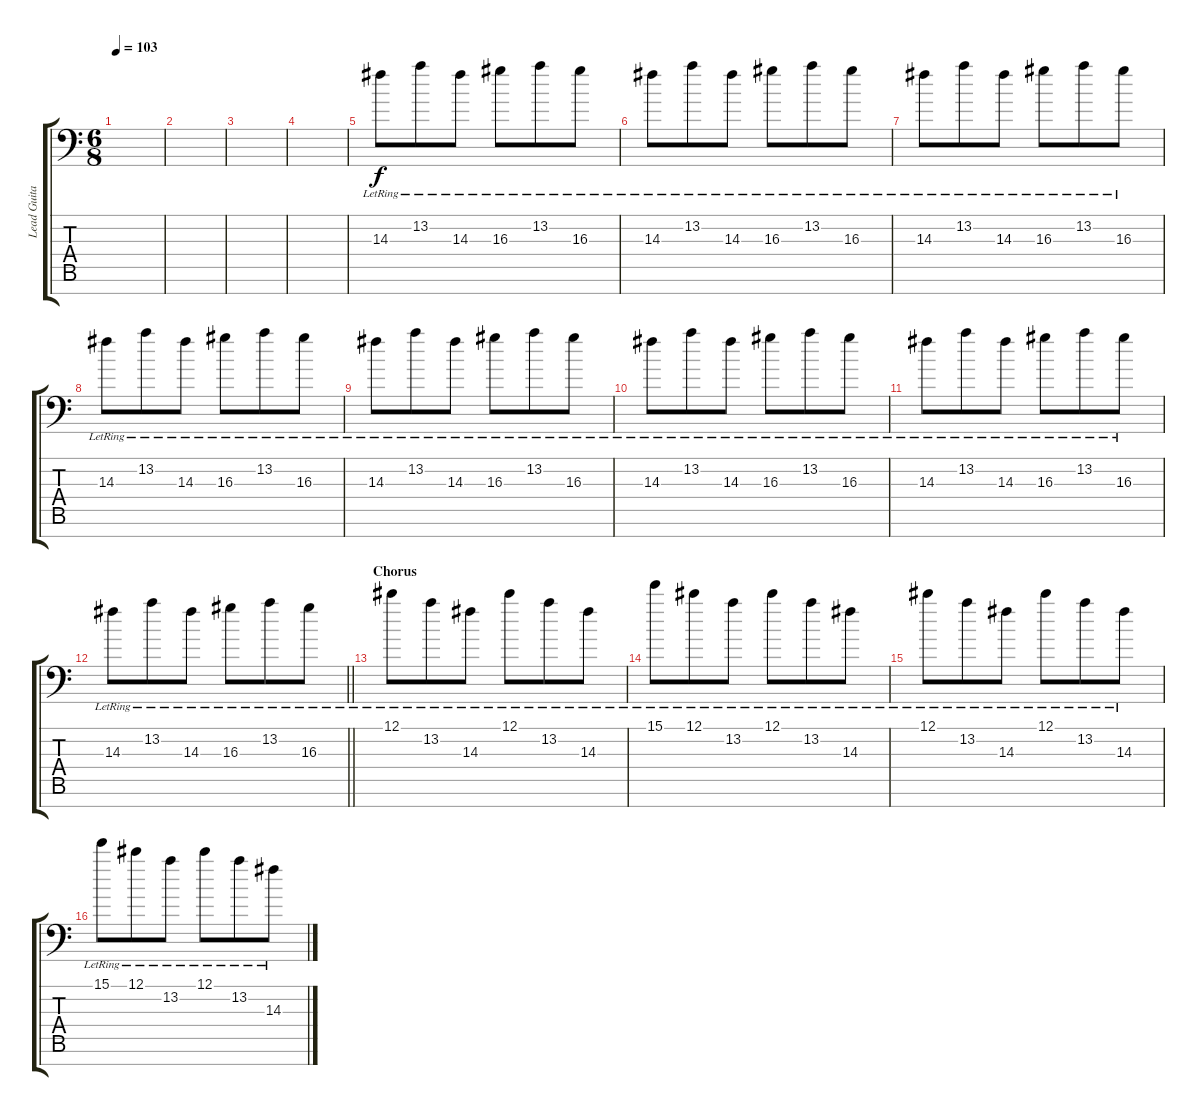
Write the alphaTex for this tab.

\track ("Lead Guitar (7 strings)" "Lead Guita") {instrument overdrivenguitar}
\staff {score tabs}
\tuning (Db4 Ab3 E3 B2 Gb2 Db2 Gb1) {hide}
\ts (6 8)
\tempo 103
\clef f4
\ks c
|
|
|
|
14.3{lr}.8 13.2{lr}.8 14.3{lr}.8 16.3{lr}.8 13.2{lr}.8 16.3{lr}.8 |
14.3{lr}.8 13.2{lr}.8 14.3{lr}.8 16.3{lr}.8 13.2{lr}.8 16.3{lr}.8 |
14.3{lr}.8 13.2{lr}.8 14.3{lr}.8 16.3{lr}.8 13.2{lr}.8 16.3{lr}.8 |
14.3{lr}.8 13.2{lr}.8 14.3{lr}.8 16.3{lr}.8 13.2{lr}.8 16.3{lr}.8 |
14.3{lr}.8 13.2{lr}.8 14.3{lr}.8 16.3{lr}.8 13.2{lr}.8 16.3{lr}.8 |
14.3{lr}.8 13.2{lr}.8 14.3{lr}.8 16.3{lr}.8 13.2{lr}.8 16.3{lr}.8 |
14.3{lr}.8 13.2{lr}.8 14.3{lr}.8 16.3{lr}.8 13.2{lr}.8 16.3{lr}.8 |
\barLineRight lightlight
14.3{lr}.8 13.2{lr}.8 14.3{lr}.8 16.3{lr}.8 13.2{lr}.8 16.3{lr}.8 |
\section ("" "Chorus")
12.1{lr}.8 13.2{lr}.8 14.3{lr}.8 12.1{lr}.8 13.2{lr}.8 14.3{lr}.8 |
15.1{lr}.8 12.1{lr}.8 13.2{lr}.8 12.1{lr}.8 13.2{lr}.8 14.3{lr}.8 |
12.1{lr}.8 13.2{lr}.8 14.3{lr}.8 12.1{lr}.8 13.2{lr}.8 14.3{lr}.8 |
15.1{lr}.8 12.1{lr}.8 13.2{lr}.8 12.1{lr}.8 13.2{lr}.8 14.3{lr}.8
